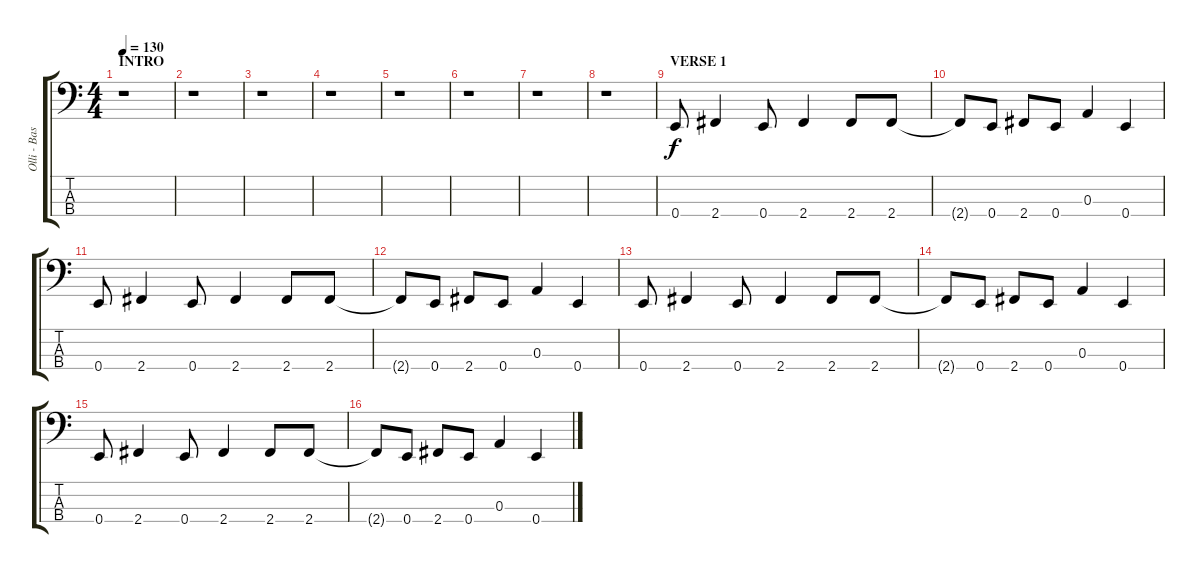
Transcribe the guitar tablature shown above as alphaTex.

\track ("Olli - Bass" "Olli - Bas") {instrument electricbasspick}
\staff {score tabs}
\tuning (G2 D2 A1 E1) {hide}
\ts (4 4)
\section ("" "INTRO")
\tempo 130
\clef f4
\ks c
r.1{dy f instrument electricbasspick} |
r.1 |
r.1 |
r.1 |
r.1 |
r.1 |
r.1 |
r.1 |
\section ("" "VERSE 1")
0.4.8 2.4.4 0.4.8 2.4.4 2.4.8 2.4.8 |
2.4{t}.8 0.4.8 2.4.8 0.4.8 0.3.4 0.4.4 |
0.4.8 2.4.4 0.4.8 2.4.4 2.4.8 2.4.8 |
2.4{t}.8 0.4.8 2.4.8 0.4.8 0.3.4 0.4.4 |
0.4.8 2.4.4 0.4.8 2.4.4 2.4.8 2.4.8 |
2.4{t}.8 0.4.8 2.4.8 0.4.8 0.3.4 0.4.4 |
0.4.8 2.4.4 0.4.8 2.4.4 2.4.8 2.4.8 |
2.4{t}.8 0.4.8 2.4.8 0.4.8 0.3.4 0.4.4
